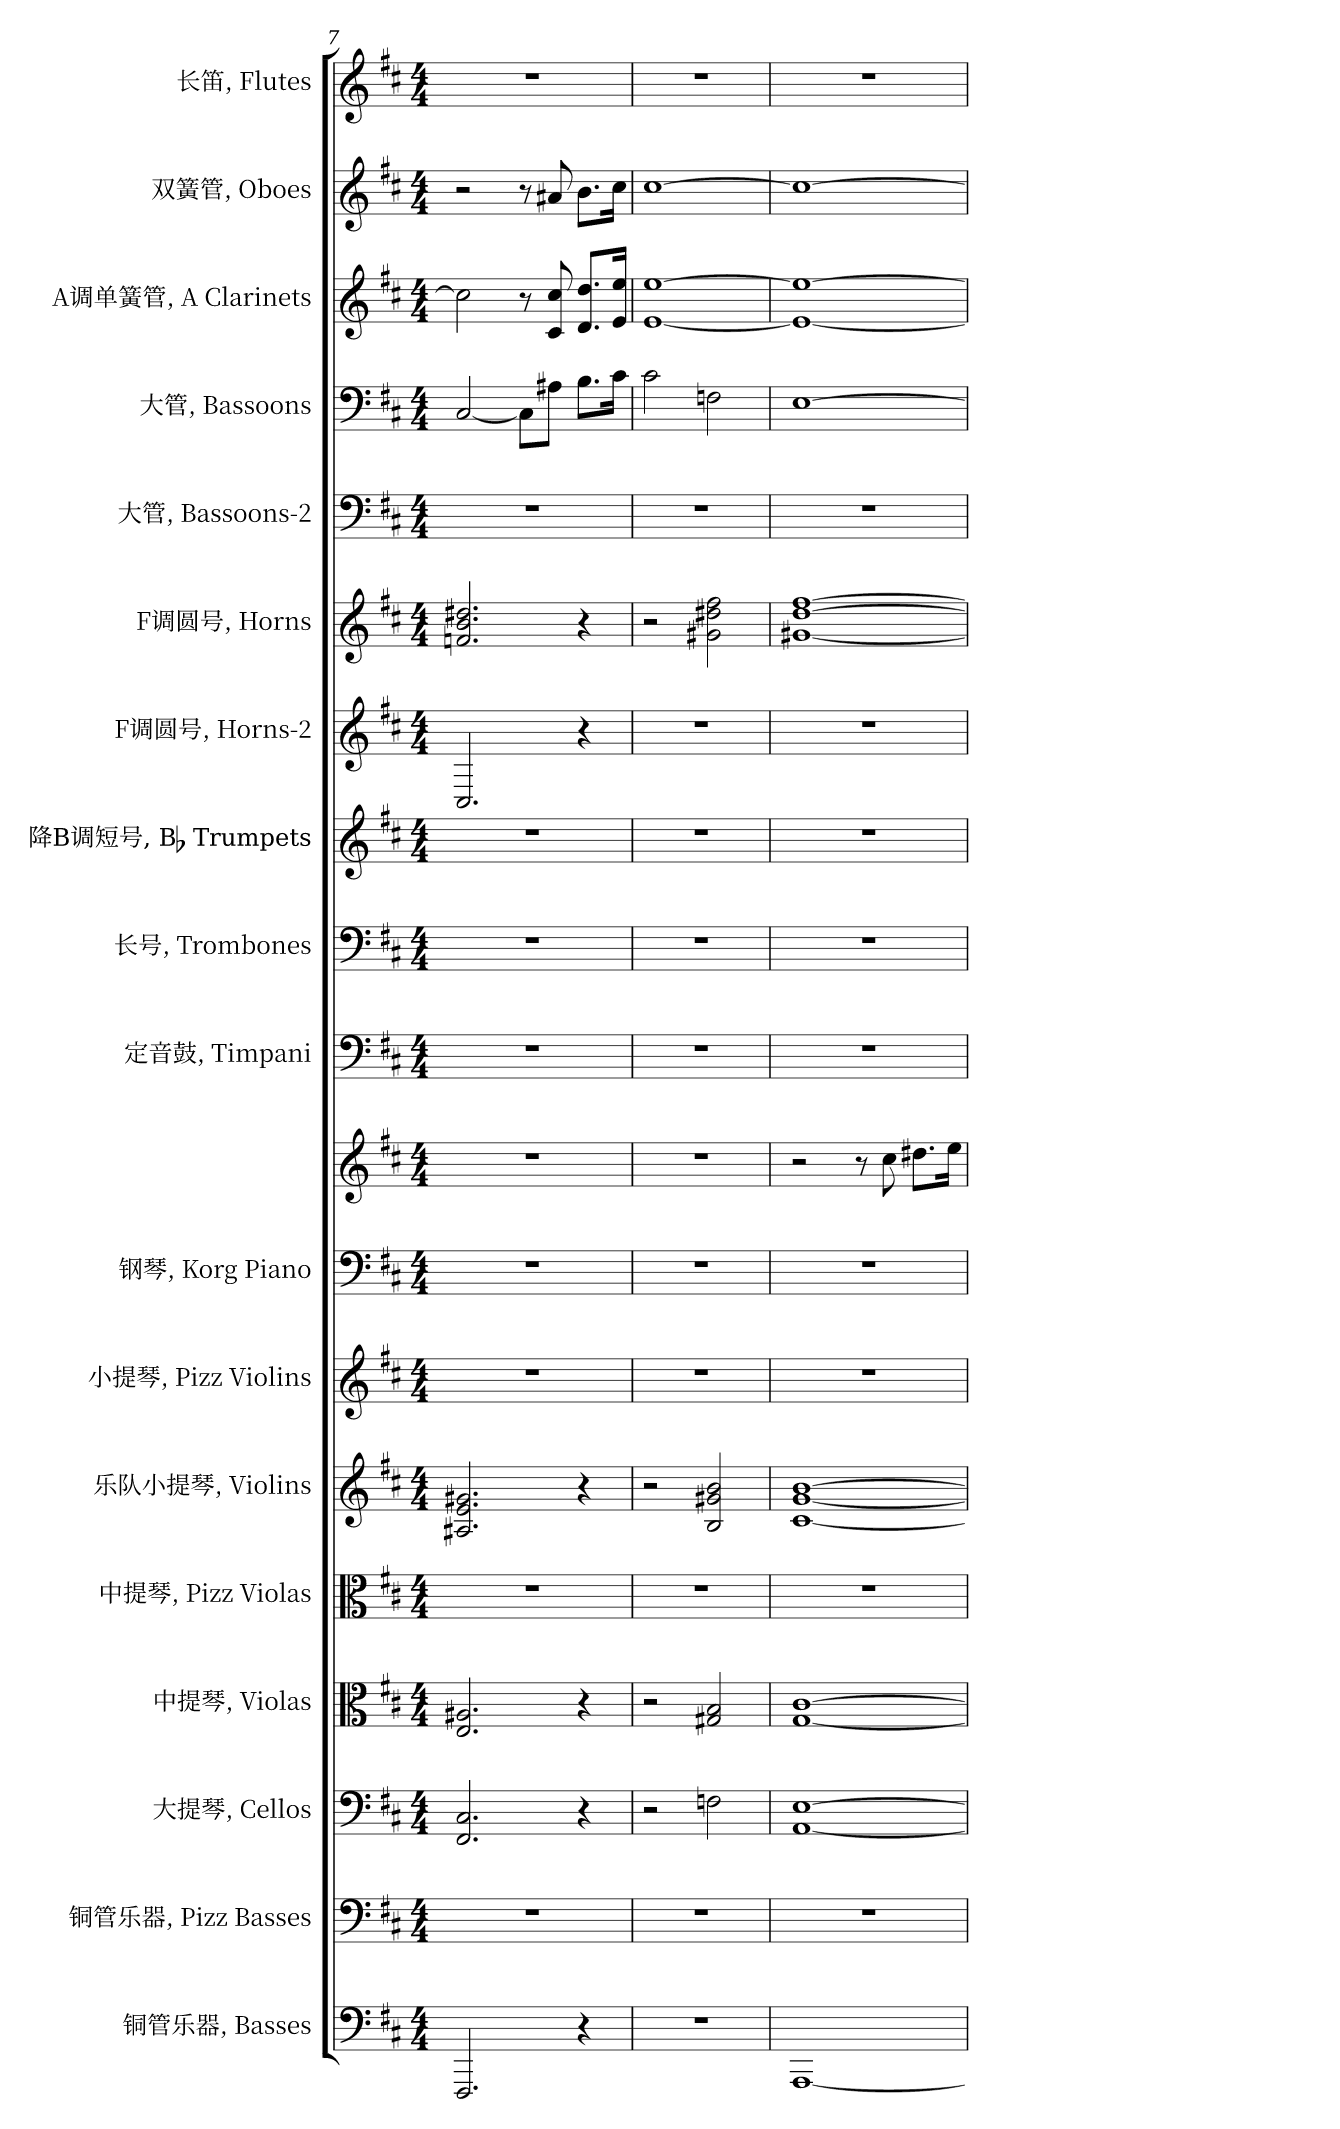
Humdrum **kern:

**kern	**kern	**kern	**kern	**kern	**kern	**kern	**kern	**kern	**kern	**kern	**kern	**kern	**kern	**kern	**kern	**kern	**kern	**kern
*part18	*part17	*part16	*part15	*part14	*part13	*part12	*part11	*part11	*part10	*part9	*part8	*part7	*part6	*part5	*part4	*part3	*part2	*part1
*staff19	*staff18	*staff17	*staff16	*staff15	*staff14	*staff13	*staff12	*staff11	*staff10	*staff9	*staff8	*staff7	*staff6	*staff5	*staff4	*staff3	*staff2	*staff1
*I"铜管乐器, Basses	*I"铜管乐器, Pizz Basses	*I"大提琴, Cellos	*I"中提琴, Violas	*I"中提琴, Pizz Violas	*I"乐队小提琴, Violins	*I"小提琴, Pizz Violins	*I"钢琴, Korg Piano	*	*I"定音鼓, Timpani	*I"长号, Trombones	*I"降B调短号, Bb Trumpets	*I"F调圆号, Horns-2	*I"F调圆号, Horns	*I"大管, Bassoons-2	*I"大管, Bassoons	*I"A调单簧管, A Clarinets	*I"双簧管, Oboes	*I"长笛, Flutes
*	*	*	*I'Vla.	*I'Vla.	*I'Vlns.	*I'Vln.	*I'Pno.	*	*I'Timp.	*I'Tbn.	*	*I'F Hn.	*I'F Hn.	*I'Bsn.	*I'Bsn.	*I'A Cl.	*I'Ob.	*I'Fl.
*clefF4	*clefF4	*clefF4	*clefC3	*clefC3	*clefG2	*clefG2	*clefF4	*clefG2	*clefF4	*clefF4	*clefG2	*clefG2	*clefG2	*clefF4	*clefF4	*clefG2	*clefG2	*clefG2
*	*	*	*	*	*	*	*	*	*	*	*ITrd1c2	*ITrd4c7	*ITrd4c7	*	*	*ITrd2c3	*	*
*k[f#c#]	*k[f#c#]	*k[f#c#]	*k[f#c#]	*k[f#c#]	*k[f#c#]	*k[f#c#]	*k[f#c#]	*k[f#c#]	*k[f#c#]	*k[f#c#]	*k[]	*k[f#]	*k[f#]	*k[f#c#]	*k[f#c#]	*k[f#c#g#d#a#]	*k[f#c#]	*k[f#c#]
*M4/4	*M4/4	*M4/4	*M4/4	*M4/4	*M4/4	*M4/4	*M4/4	*M4/4	*M4/4	*M4/4	*M4/4	*M4/4	*M4/4	*M4/4	*M4/4	*M4/4	*M4/4	*M4/4
=7	=7	=7	=7	=7	=7	=7	=7	=7	=7	=7	=7	=7	=7	=7	=7	=7	=7	=7
2.FFF#/	1r	2.FF#/ 2.C#/	2.E/ 2.A#X/	1r	2.A#X/ 2.e/ 2.g#X/	1r	1r	1r	1r	1r	1r	2.FF#/	2.B-X/ 2.e/ 2.g#X/	1r	[2C#/	2a#\]	2r	1r
.	.	.	.	.	.	.	.	.	.	.	.	.	.	.	8C#\L]	8r	8r	.
.	.	.	.	.	.	.	.	.	.	.	.	.	.	.	8A#X\J	8A#/ 8a#/	8a#X/	.
4r	.	4r	4r	.	4r	.	.	.	.	.	.	4r	4r	.	8.B\L	8.B/ 8.b/L	8.b\L	.
.	.	.	.	.	.	.	.	.	.	.	.	.	.	.	16c#\Jk	16c#/ 16cc#/Jk	16cc#\Jk	.
=8	=8	=8	=8	=8	=8	=8	=8	=8	=8	=8	=8	=8	=8	=8	=8	=8	=8	=8
*	*	*	*	*	*	*	*	*	*	*	*	*	*	*	*	*	*	*MM76
1r	1r	2r	2r	1r	2r	1r	1r	1r	1r	1r	1r	1r	2r	1r	2c#\	[1c# [1cc#	[1cc#	1r
.	.	2Fn\	2G#X/ 2B/	.	2B/ 2g#X/ 2b/	.	.	.	.	.	.	.	2c#X\ 2g#X\ 2b\	.	2Fn\	.	.	.
=9	=9	=9	=9	=9	=9	=9	=9	=9	=9	=9	=9	=9	=9	=9	=9	=9	=9	=9
[1AAA	1r	[1AA [1E	[1G [1c#	1r	[1c# [1g [1b	1r	1r	2r	1r	1r	1r	1r	[1c#X [1g [1b	1r	[1E	1c#_ 1cc#_	1cc#_	1r
.	.	.	.	.	.	.	.	8r	.	.	.	.	.	.	.	.	.	.
.	.	.	.	.	.	.	.	8cc#\	.	.	.	.	.	.	.	.	.	.
.	.	.	.	.	.	.	.	8.dd#X\L	.	.	.	.	.	.	.	.	.	.
.	.	.	.	.	.	.	.	16ee\Jk	.	.	.	.	.	.	.	.	.	.
=	=	=	=	=	=	=	=	=	=	=	=	=	=	=	=	=	=	=
*-	*-	*-	*-	*-	*-	*-	*-	*-	*-	*-	*-	*-	*-	*-	*-	*-	*-	*-
